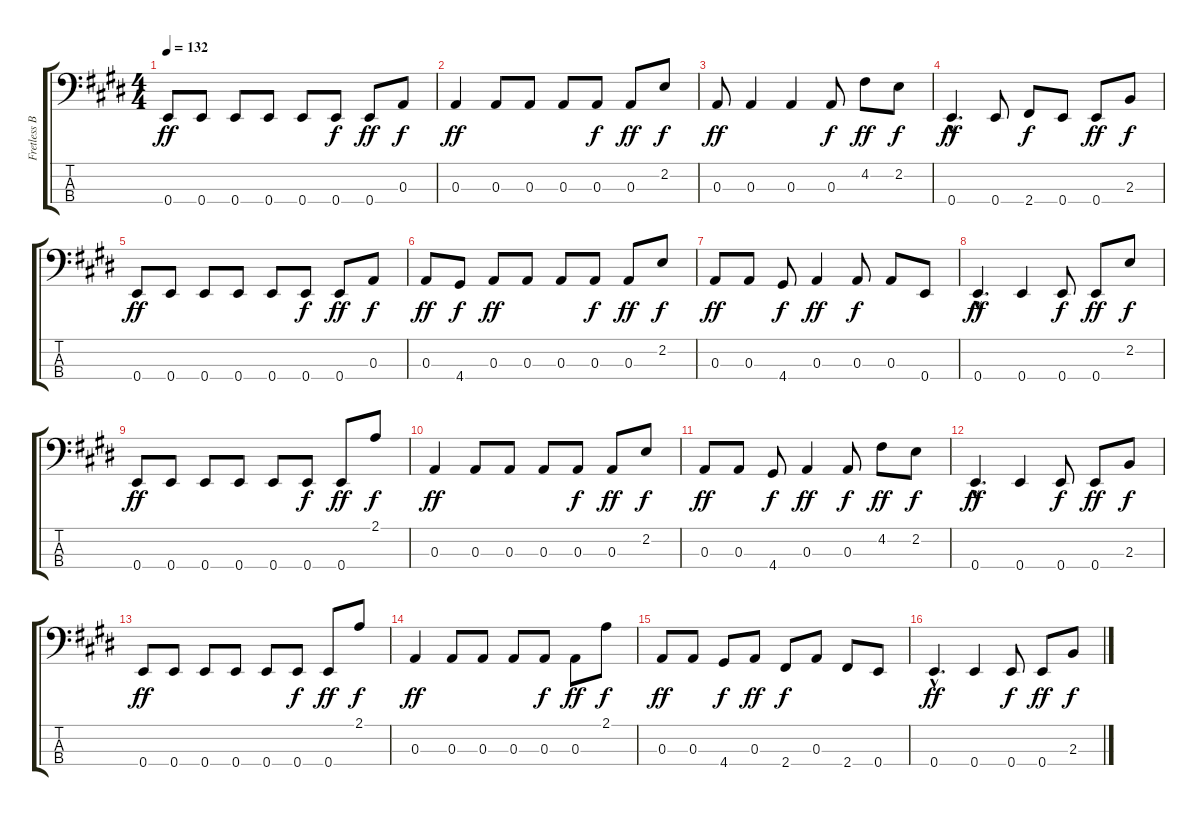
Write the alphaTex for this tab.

\track ("Fretless Bass" "Fretless B") {instrument electricbassfinger}
\staff {score tabs}
\tuning (G2 D2 A1 E1) {hide}
\ts (4 4)
\tempo 132
\clef f4
\ks e
0.4.8{dy ff} 0.4.8 0.4.8 0.4.8 0.4.8 0.4.8{dy f} 0.4.8{dy ff} 0.3.8{dy f} |
0.3.4{dy ff} 0.3.8 0.3.8 0.3.8 0.3.8{dy f} 0.3.8{dy ff} 2.2.8{dy f} |
0.3.8{dy ff} 0.3.4 0.3.4 0.3.8{dy f} 4.2.8{dy ff} 2.2.8{dy f} |
0.4{hac}.4{d dy ff} 0.4.8 2.4.8{dy f} 0.4.8 0.4.8{dy ff} 2.3.8{dy f} |
0.4.8{dy ff} 0.4.8 0.4.8 0.4.8 0.4.8 0.4.8{dy f} 0.4.8{dy ff} 0.3.8{dy f} |
0.3.8{dy ff} 4.4.8{dy f} 0.3.8{dy ff} 0.3.8 0.3.8 0.3.8{dy f} 0.3.8{dy ff} 2.2.8{dy f} |
0.3.8{dy ff} 0.3.8 4.4.8{dy f} 0.3.4{dy ff} 0.3.8{dy f} 0.3.8 0.4.8 |
0.4{hac}.4{d dy ff} 0.4.4 0.4.8{dy f} 0.4.8{dy ff} 2.2.8{dy f} |
0.4.8{dy ff} 0.4.8 0.4.8 0.4.8 0.4.8 0.4.8{dy f} 0.4.8{dy ff} 2.1.8{dy f} |
0.3.4{dy ff} 0.3.8 0.3.8 0.3.8 0.3.8{dy f} 0.3.8{dy ff} 2.2.8{dy f} |
0.3.8{dy ff} 0.3.8 4.4.8{dy f} 0.3.4{dy ff} 0.3.8{dy f} 4.2.8{dy ff} 2.2.8{dy f} |
0.4{hac}.4{d dy ff} 0.4.4 0.4.8{dy f} 0.4.8{dy ff} 2.3.8{dy f} |
0.4.8{dy ff} 0.4.8 0.4.8 0.4.8 0.4.8 0.4.8{dy f} 0.4.8{dy ff} 2.1.8{dy f} |
0.3.4{dy ff} 0.3.8 0.3.8 0.3.8 0.3.8{dy f} 0.3.8{dy ff} 2.1.8{dy f} |
0.3.8{dy ff} 0.3.8 4.4.8{dy f} 0.3.8{dy ff} 2.4.8{dy f} 0.3.8 2.4.8 0.4.8 |
0.4{hac}.4{d dy ff} 0.4.4 0.4.8{dy f} 0.4.8{dy ff} 2.3.8{dy f}
